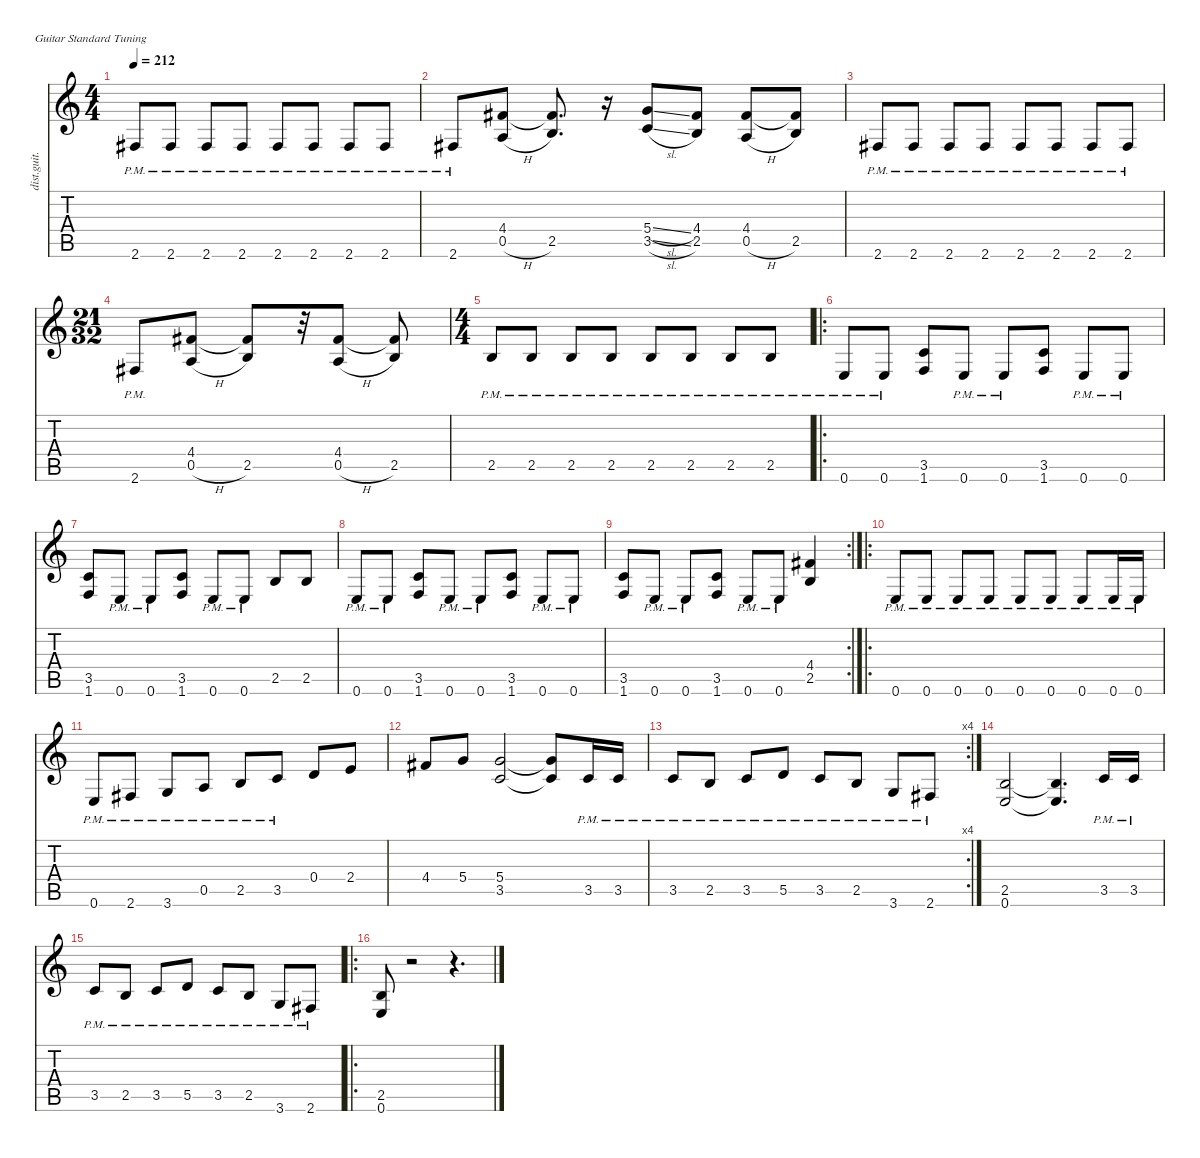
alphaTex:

\defaultSystemsLayout 4
\hideDynamics
\bracketExtendMode nobrackets
\track ("Rhythm Guitar (Kirk)" "dist.guit.") {instrument distortionguitar}
\staff {score tabs}
\tuning (E4 B3 G3 D3 A2 E2)
\ts (4 4)
\beaming (8 2 2 2 2)
\tempo 212
\clef g2
\ks c
2.6{pm acc #}.8{dy mf} 2.6{pm acc #}.8 2.6{pm acc #}.8 2.6{pm acc #}.8 2.6{pm acc #}.8 2.6{pm acc #}.8 2.6{pm acc #}.8 2.6{pm acc #}.8 |
2.6{pm acc #}.8 (4.4{acc #} 0.5{h}).8 (4.4{t acc #} 2.5).8{d} r.16 (5.4{sl} 3.5{sl}).8 (4.4{acc #} 2.5).8 (4.4{acc #} 0.5{h}).8 (4.4{t acc #} 2.5).8 |
2.6{pm acc #}.8 2.6{pm acc #}.8 2.6{pm acc #}.8 2.6{pm acc #}.8 2.6{pm acc #}.8 2.6{pm acc #}.8 2.6{pm acc #}.8 2.6{pm acc #}.8 |
\ts (21 32)
\beaming (8 2 2 2 2)
2.6{pm acc #}.8 (4.4{acc #} 0.5{h}).8 (4.4{t acc #} 2.5).8 r.32 (4.4{acc #} 0.5{h}).8 (4.4{t acc #} 2.5).8 |
\ts (4 4)
\beaming (8 2 2 2 2)
2.5{pm}.8 2.5{pm}.8 2.5{pm}.8 2.5{pm}.8 2.5{pm}.8 2.5{pm}.8 2.5{pm}.8 2.5{pm}.8 |
\ro
0.6{pm}.8 0.6{pm}.8 (3.5 1.6).8 0.6{pm}.8 0.6{pm}.8 (3.5 1.6).8 0.6{pm}.8 0.6{pm}.8 |
(3.5 1.6).8 0.6{pm}.8 0.6{pm}.8 (3.5 1.6).8 0.6{pm}.8 0.6{pm}.8 2.5.8 2.5.8 |
0.6{pm}.8 0.6{pm}.8 (3.5 1.6).8 0.6{pm}.8 0.6{pm}.8 (3.5 1.6).8 0.6{pm}.8 0.6{pm}.8 |
\rc 2
(3.5 1.6).8 0.6{pm}.8 0.6{pm}.8 (3.5 1.6).8 0.6{pm}.8 0.6{pm}.8 (4.4{acc #} 2.5).4 |
\ro
0.6{pm}.8 0.6{pm}.8 0.6{pm}.8 0.6{pm}.8 0.6{pm}.8 0.6{pm}.8 0.6{pm}.8 0.6{pm}.16 0.6{pm}.16 |
0.6{pm}.8 2.6{pm acc #}.8 3.6{pm}.8 0.5{pm}.8 2.5{pm}.8 3.5{pm}.8 0.4.8 2.4.8 |
4.4{acc #}.8 5.4.8 (5.4 3.5).2 (5.4{t} 3.5{t}).8 3.5{pm}.16 3.5{pm}.16 |
\rc 4
3.5{pm}.8 2.5{pm}.8 3.5{pm}.8 5.5{pm}.8 3.5{pm}.8 2.5{pm}.8 3.6{pm}.8 2.6{pm acc #}.8 |
(2.5 0.6).2 (2.5{t} 0.6{t}).4{d} 3.5{pm}.16 3.5{pm}.16 |
3.5{pm}.8 2.5{pm}.8 3.5{pm}.8 5.5{pm}.8 3.5{pm}.8 2.5{pm}.8 3.6{pm}.8 2.6{pm acc #}.8 |
\ro
(2.5 0.6).8 r.2 r.4{d}
